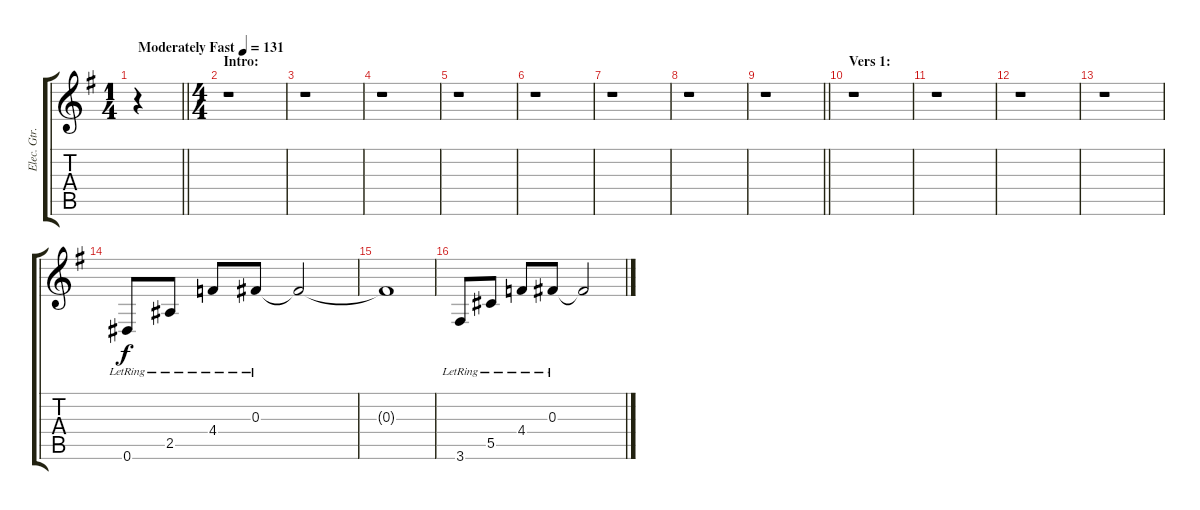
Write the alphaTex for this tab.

\track ("Elec. Gtr. 4" "Elec. Gtr.") {instrument electricguitarclean}
\staff {score tabs}
\tuning (Eb4 Bb3 Gb3 Db3 Ab2 Eb2) {hide}
\ts (1 4)
\tempo (131 "Moderately Fast")
\clef g2
\barLineRight lightlight
\ks g
r.4{dy f instrument electricguitarclean} |
\ts (4 4)
\section ("" "Intro:")
r.1 |
r.1 |
r.1 |
r.1 |
r.1 |
r.1 |
r.1 |
\barLineRight lightlight
r.1 |
\section ("" "Vers 1:")
r.1 |
r.1 |
r.1 |
r.1 |
0.6{lr}.8 2.5{lr}.8 4.4{lr}.8 0.3{lr}.8 0.3{t}.2 |
0.3{t}.1 |
3.6{lr}.8 5.5{lr}.8 4.4{lr}.8 0.3{lr}.8 0.3{t}.2
